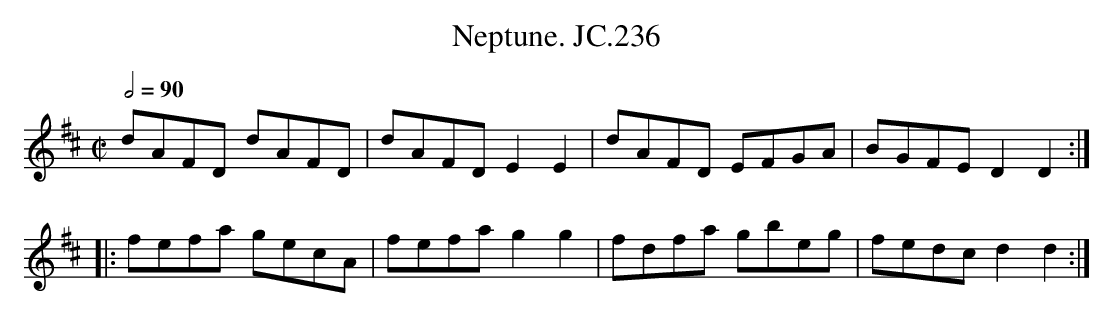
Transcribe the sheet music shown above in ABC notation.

X:1
T:Neptune. JC.236
M:C|
L:1/8
Q:2/4=90
K:D
dAFD dAFD|\\
dAFDE2E2|dAFD EFGA|BGFED2D2:|
|:fefa gecA|fefag2g2|fdfa gbeg|fedcd2d2:|
